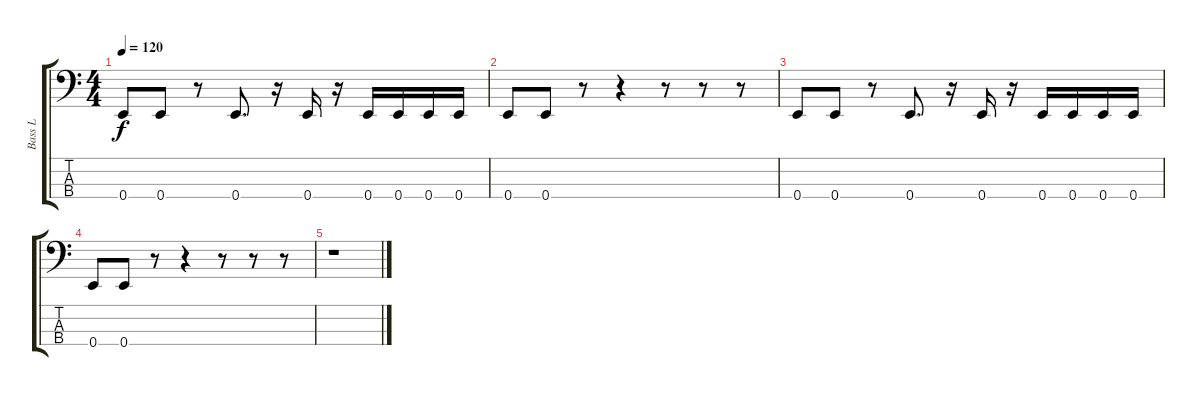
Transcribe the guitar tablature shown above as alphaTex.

\track ("Bass L" "Bass L") {instrument acousticbass}
\staff {score tabs}
\tuning (G2 D2 A1 E1) {hide}
\ts (4 4)
\tempo 120
\clef f4
\ks c
0.4.8{dy f} 0.4.8 r.8 0.4.8{d} r.16 0.4.16 r.16 0.4.16 0.4.16 0.4.16 0.4.16 |
0.4.8 0.4.8 r.8 r.4 r.8 r.8 r.8 |
0.4.8 0.4.8 r.8 0.4.8{d} r.16 0.4.16 r.16 0.4.16 0.4.16 0.4.16 0.4.16 |
0.4.8 0.4.8 r.8 r.4 r.8 r.8 r.8 |
r.1
